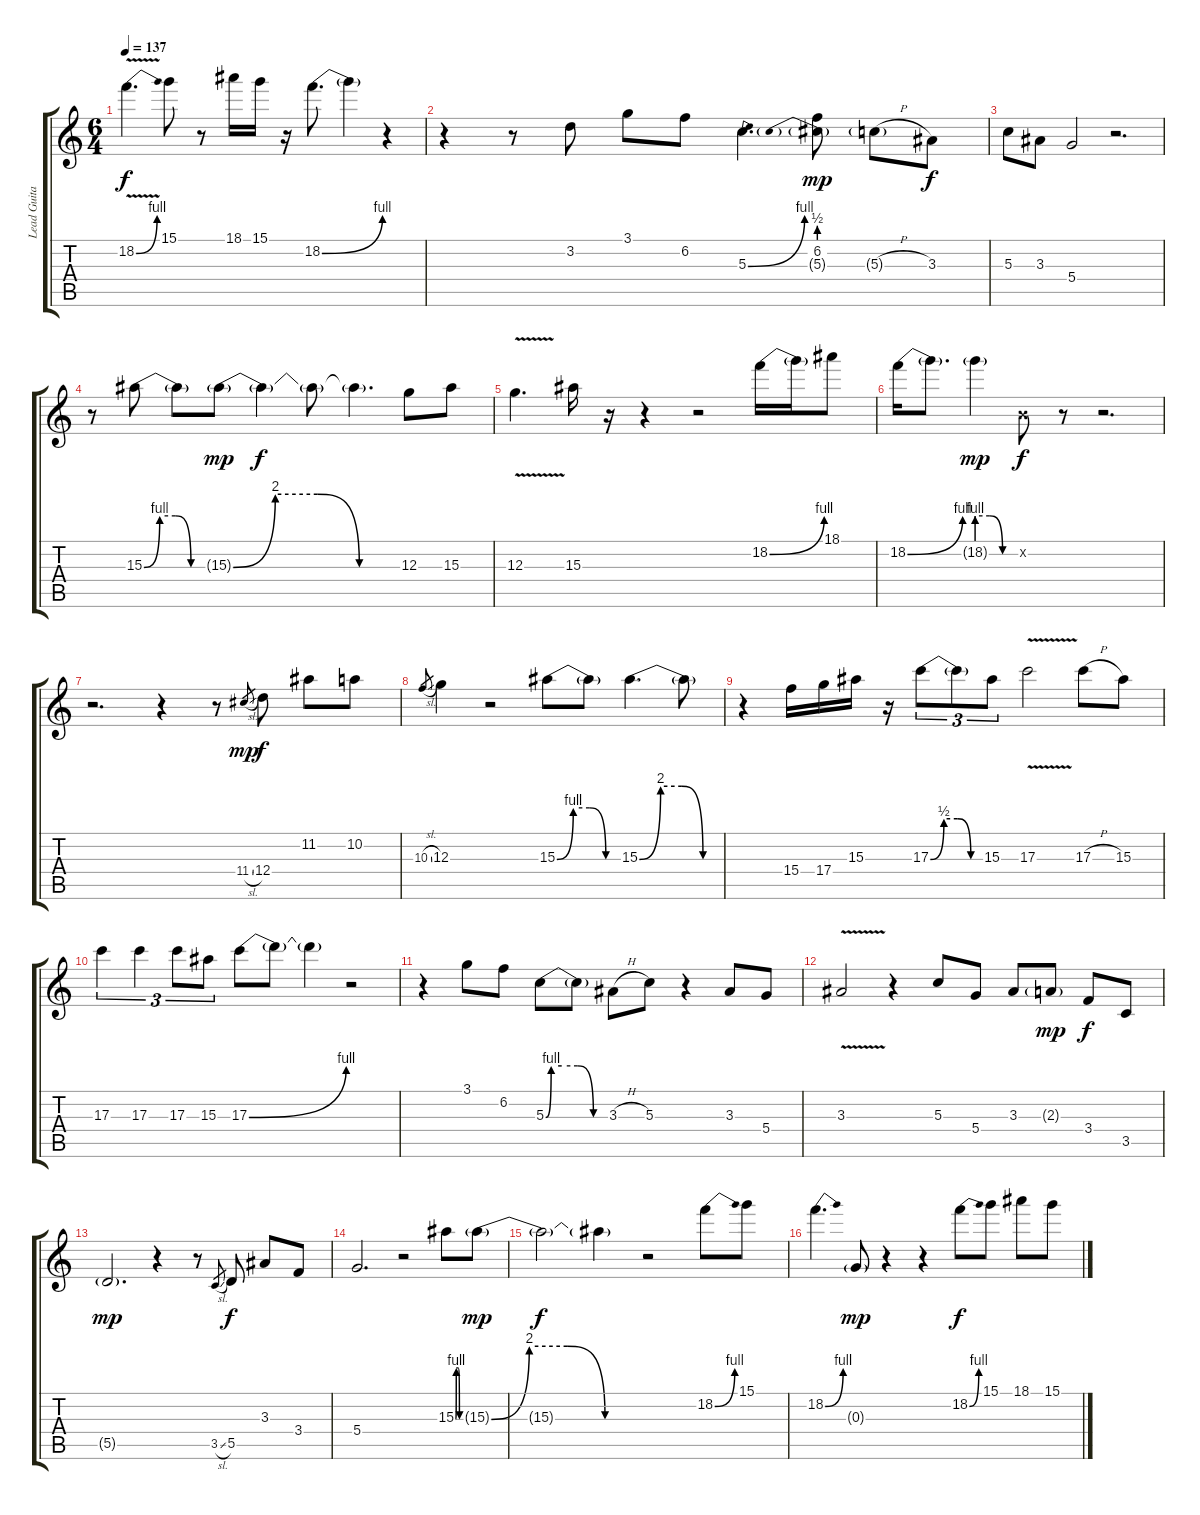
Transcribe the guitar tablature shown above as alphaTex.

\track ("Lead Guitar" "Lead Guita") {instrument electricguitarjazz}
\staff {score tabs}
\tuning (E4 B3 G3 D3 A2 E2) {hide}
\ts (6 4)
\tempo 137
\clef g2
\ks c
18.2{be (bend 0 0 60 4) v}.4{d dy f} 15.1.8 r.8 18.1.16 15.1.16 r.16 18.2{be (bend 0 0 60 4)}.8{d} 18.2{t}.4 r.4 |
r.4 r.8 3.2.8 3.1.8 6.2.8 5.3{be (bend 0 0 60 4)}.4{d} (6.2 5.3{be (prebend 0 2 60 2) g}).8{dy mp} 5.3{h g}.8 3.3.8{dy f} |
5.3.8 3.3.8 5.4.2 r.2{d} |
r.8 15.3{be (custom 0 0 15 4 30 4 45 0 60 0)}.8 15.3{t}.8 15.3{be (custom 0 0 15 8 30 8 45 0 60 0) g}.8{dy mp} 15.3{t}.4{dy f} 15.3{t}.8 15.3{t}.4{d} 12.3.8 15.3.8 |
12.3{v}.4{d} 15.3.16 r.16 r.4 r.2 18.2{be (bend 0 0 60 4)}.16 18.2{t}.16 18.1.8 |
18.2{be (bend 0 0 60 4)}.16 18.2{t}.8{d} 18.2{be (custom 0 4 20 4 40 0 60 0) g}.4{dy mp} 0.2{x}.8{dy f} r.8 r.2{d} |
r.2{d} r.4 r.8 11.4{sl}.8{gr dy mp} 12.4.8{dy f} 11.2.8 10.2.8 |
10.3{sl}.8{gr} 12.3.4 r.2 15.3{be (custom 0 0 15 4 30 4 45 0 60 0)}.8 15.3{t}.8 15.3{be (custom 0 0 15 8 30 8 45 0 60 0)}.4{d} 15.3{t}.8 |
r.4 15.4.16 17.4.16 15.3.16 r.16 17.3{be (custom 0 0 15 2 30 2 45 0 60 0)}.8{tu (3 2)} 17.3{t}.8{tu (3 2)} 15.3.8{tu (3 2)} 17.3{v}.2 17.3{h}.8 15.3.8 |
17.3.4{tu (3 2)} 17.3.4{tu (3 2)} 17.3.8{tu (3 2)} 15.3.8{tu (3 2)} 17.3{be (bend 0 0 60 4)}.8 17.3{t}.8 17.3{t}.4 r.2 |
r.4 3.1.8 6.2.8 5.3{be (custom 0 0 5 4 15 4 30 4 45 0 60 0)}.8 5.3{t}.8 3.3{h}.8 5.3.8 r.4 3.3.8 5.4.8 |
3.3{v}.2 r.4 5.3.8 5.4.8 3.3.8 2.3{g}.8{dy mp} 3.4.8{dy f} 3.5.8 |
5.5{g}.2{d dy mp} r.4 r.8 3.5{sl}.8{gr} 5.5.8{dy f} 3.3.8 3.4.8 |
5.4.2{d} r.2 15.3{be (custom 0 0 5 4 15 4 30 4 45 0 60 0)}.8 15.3{be (custom 0 0 15 8 30 8 45 0 60 0) g}.8{dy mp} |
15.3{t}.2{dy f} 15.3{t}.4 r.2 18.2{be (bend 0 0 60 4)}.8 15.1.8 |
18.2{be (bend 0 0 60 4)}.4{d} 0.3{g}.8{dy mp} r.4 r.4 18.2{be (bend 0 0 60 4)}.8{dy f} 15.1.8 18.1.8 15.1.8
